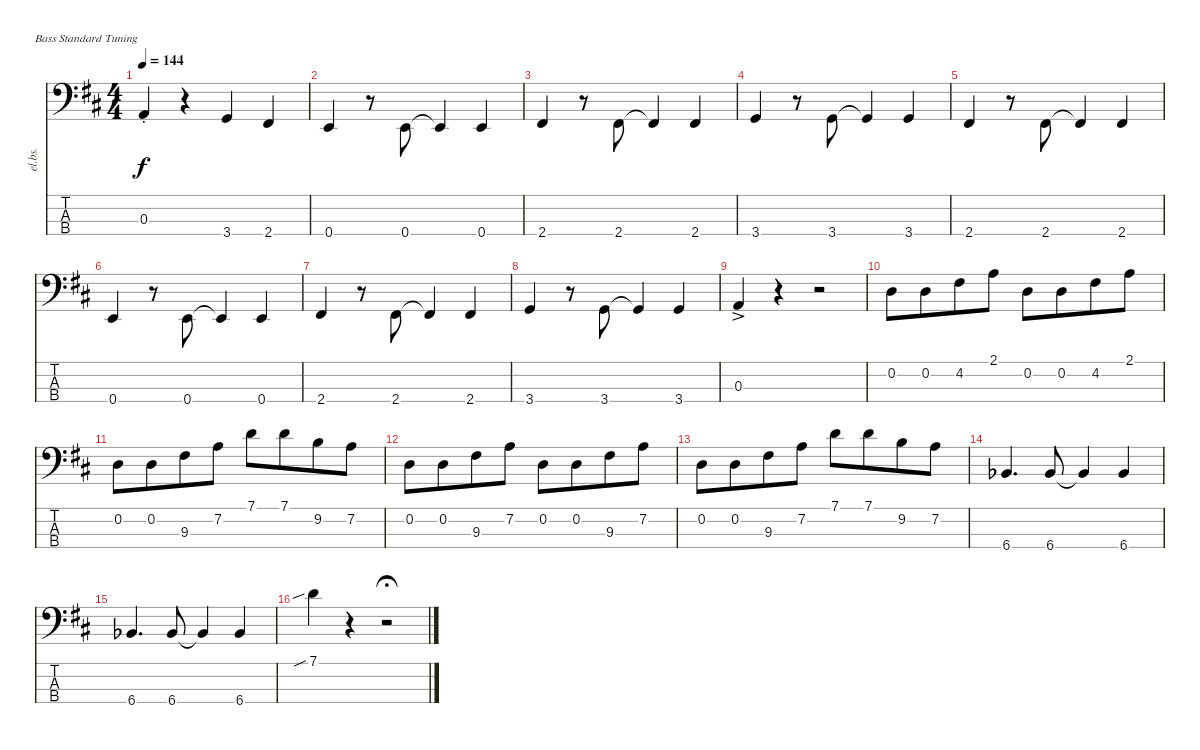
\defaultSystemsLayout 4
\bracketExtendMode nobrackets
\track ("Electric Bass" "el.bs.") {defaultSystemsLayout 6 multiBarRest instrument electricbassfinger}
\staff {score tabs}
\tuning (G2 D2 A1 E1)
\ts (4 4)
\tempo 144
\clef f4
\ks d
0.3{st acc forcenatural}.4{dy f beam Up} r.4{beam Down} 3.4{acc forcenatural}.4{beam Up} 2.4{acc #}.4{beam Up} |
0.4{acc forcenatural}.4{beam Up} r.8{beam Down} 0.4{acc forcenatural}.8{beam Up} 0.4{t acc forcenatural}.4{beam Up} 0.4{acc forcenatural}.4{beam Up} |
2.4{acc #}.4{beam Up} r.8{beam Down} 2.4{acc #}.8{beam Up} 2.4{t acc #}.4{beam Up} 2.4{acc #}.4{beam Up} |
3.4{acc forcenatural}.4{beam Up} r.8{beam Down} 3.4{acc forcenatural}.8{beam Up} 3.4{t acc forcenatural}.4{beam Up} 3.4{acc forcenatural}.4{beam Up} |
2.4{acc #}.4{beam Up} r.8{beam Down} 2.4{acc #}.8{beam Up} 2.4{t acc #}.4{beam Up} 2.4{acc #}.4{beam Up} |
0.4{acc forcenatural}.4{beam Up} r.8{beam Down} 0.4{acc forcenatural}.8{beam Up} 0.4{t acc forcenatural}.4{beam Up} 0.4{acc forcenatural}.4{beam Up} |
2.4{acc #}.4{beam Up} r.8{beam Down} 2.4{acc #}.8{beam Up} 2.4{t acc #}.4{beam Up} 2.4{acc #}.4{beam Up} |
3.4{acc forcenatural}.4{beam Up} r.8{beam Down} 3.4{acc forcenatural}.8{beam Up} 3.4{t acc forcenatural}.4{beam Up} 3.4{acc forcenatural}.4{beam Up} |
0.3{ac acc forcenatural}.4{beam Up} r.4{beam Down} r.2{beam Down} |
0.2{acc forcenatural}.8{beam Down beam merge} 0.2{acc forcenatural}.8{beam Down beam merge} 4.2{acc #}.8{beam Down beam merge} 2.1{acc forcenatural}.8{beam Down} 0.2{acc forcenatural}.8{beam Down beam merge} 0.2{acc forcenatural}.8{beam Down beam merge} 4.2{acc #}.8{beam Down beam merge} 2.1{acc forcenatural}.8{beam Down} |
0.2{acc forcenatural}.8{beam Down beam merge} 0.2{acc forcenatural}.8{beam Down beam merge} 9.3{acc #}.8{beam Down beam merge} 7.2{acc forcenatural}.8{beam Down} 7.1{acc forcenatural}.8{beam Down beam merge} 7.1{acc forcenatural}.8{beam Down beam merge} 9.2{acc forcenatural}.8{beam Down beam merge} 7.2{acc forcenatural}.8{beam Down} |
0.2{acc forcenatural}.8{beam Down beam merge} 0.2{acc forcenatural}.8{beam Down beam merge} 9.3{acc #}.8{beam Down beam merge} 7.2{acc forcenatural}.8{beam Down} 0.2{acc forcenatural}.8{beam Down beam merge} 0.2{acc forcenatural}.8{beam Down beam merge} 9.3{acc #}.8{beam Down beam merge} 7.2{acc forcenatural}.8{beam Down} |
\scale
0.303953 0.2{acc forcenatural}.8{beam Down beam merge} 0.2{acc forcenatural}.8{beam Down beam merge} 9.3{acc #}.8{beam Down beam merge} 7.2{acc forcenatural}.8{beam Down} 7.1{acc forcenatural}.8{beam Down beam merge} 7.1{acc forcenatural}.8{beam Down beam merge} 9.2{acc forcenatural}.8{beam Down beam merge} 7.2{acc forcenatural}.8{beam Down} |
\scale
0.180248 6.4{acc b}.4{d beam Up} 6.4{acc b}.8{beam Up} 6.4{t acc b}.4{beam Up} 6.4{acc b}.4{beam Up} |
\scale
0.180248 6.4{acc b}.4{d beam Up} 6.4{acc b}.8{beam Up} 6.4{t acc b}.4{beam Up} 6.4{acc b}.4{beam Up} |
\scale
0.152964 7.1{sib acc forcenatural}.4{beam Down} r.4{beam Down} r.2{fermata (medium 0.5) beam Down}
